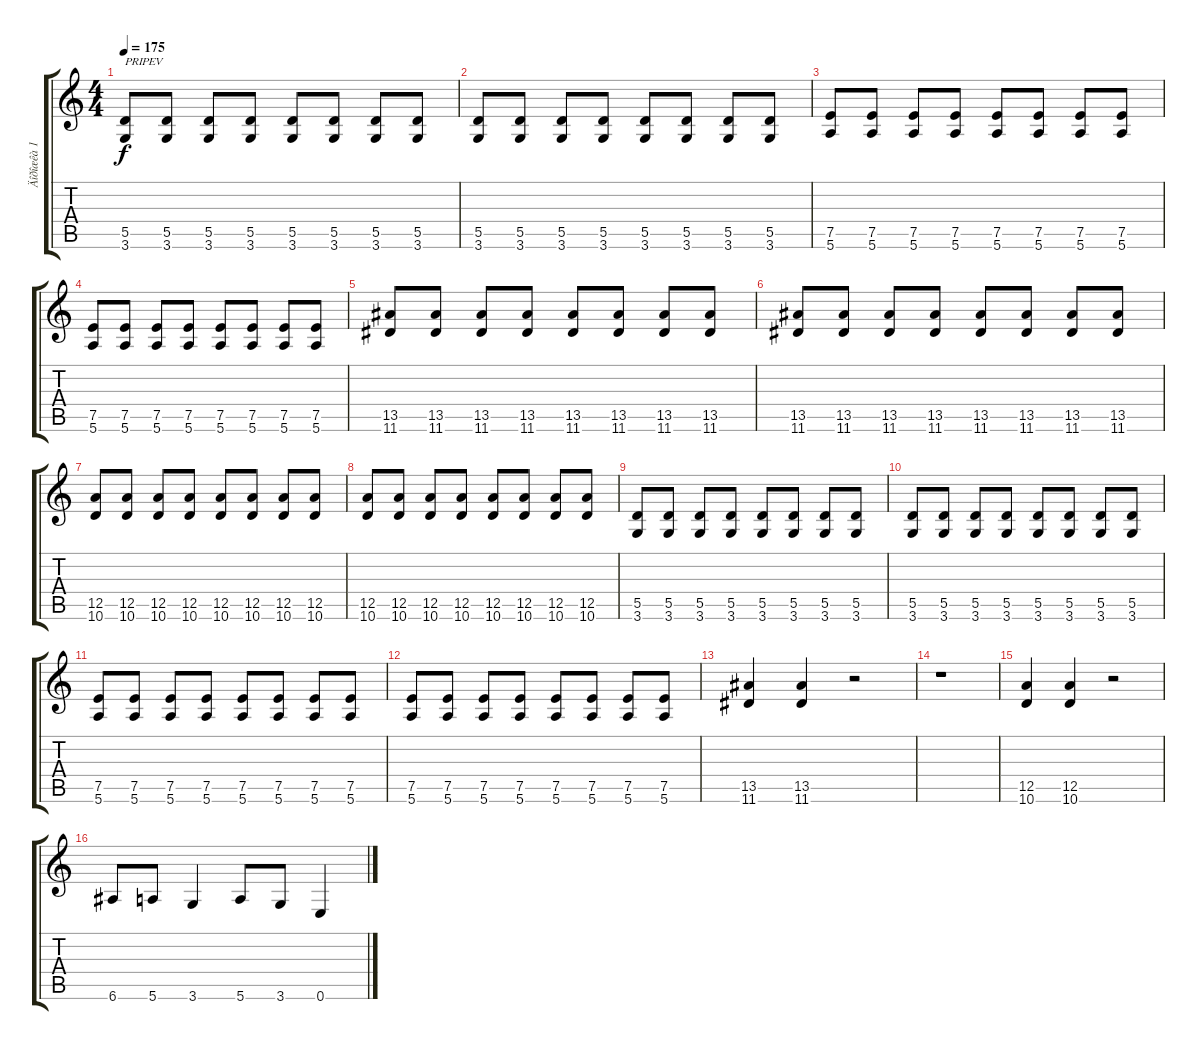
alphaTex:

\track ("Äîðîæêà 1" "Äîðîæêà 1") {instrument overdrivenguitar}
\staff {score tabs}
\tuning (E4 B3 G3 D3 A2 E2) {hide}
\ts (4 4)
\tempo 175
\clef g2
\ks c
(5.5 3.6).8{txt "PRIPEV" dy f} (5.5 3.6).8 (5.5 3.6).8 (5.5 3.6).8 (5.5 3.6).8 (5.5 3.6).8 (5.5 3.6).8 (5.5 3.6).8 |
(5.5 3.6).8 (5.5 3.6).8 (5.5 3.6).8 (5.5 3.6).8 (5.5 3.6).8 (5.5 3.6).8 (5.5 3.6).8 (5.5 3.6).8 |
(7.5 5.6).8 (7.5 5.6).8 (7.5 5.6).8 (7.5 5.6).8 (7.5 5.6).8 (7.5 5.6).8 (7.5 5.6).8 (7.5 5.6).8 |
(7.5 5.6).8 (7.5 5.6).8 (7.5 5.6).8 (7.5 5.6).8 (7.5 5.6).8 (7.5 5.6).8 (7.5 5.6).8 (7.5 5.6).8 |
(13.5 11.6).8 (13.5 11.6).8 (13.5 11.6).8 (13.5 11.6).8 (13.5 11.6).8 (13.5 11.6).8 (13.5 11.6).8 (13.5 11.6).8 |
(13.5 11.6).8 (13.5 11.6).8 (13.5 11.6).8 (13.5 11.6).8 (13.5 11.6).8 (13.5 11.6).8 (13.5 11.6).8 (13.5 11.6).8 |
(12.5 10.6).8 (12.5 10.6).8 (12.5 10.6).8 (12.5 10.6).8 (12.5 10.6).8 (12.5 10.6).8 (12.5 10.6).8 (12.5 10.6).8 |
(12.5 10.6).8 (12.5 10.6).8 (12.5 10.6).8 (12.5 10.6).8 (12.5 10.6).8 (12.5 10.6).8 (12.5 10.6).8 (12.5 10.6).8 |
(5.5 3.6).8 (5.5 3.6).8 (5.5 3.6).8 (5.5 3.6).8 (5.5 3.6).8 (5.5 3.6).8 (5.5 3.6).8 (5.5 3.6).8 |
(5.5 3.6).8 (5.5 3.6).8 (5.5 3.6).8 (5.5 3.6).8 (5.5 3.6).8 (5.5 3.6).8 (5.5 3.6).8 (5.5 3.6).8 |
(7.5 5.6).8 (7.5 5.6).8 (7.5 5.6).8 (7.5 5.6).8 (7.5 5.6).8 (7.5 5.6).8 (7.5 5.6).8 (7.5 5.6).8 |
(7.5 5.6).8 (7.5 5.6).8 (7.5 5.6).8 (7.5 5.6).8 (7.5 5.6).8 (7.5 5.6).8 (7.5 5.6).8 (7.5 5.6).8 |
(13.5 11.6).4 (13.5 11.6).4 r.2 |
r.1 |
(12.5 10.6).4 (12.5 10.6).4 r.2 |
6.6.8 5.6.8 3.6.4 5.6.8 3.6.8 0.6.4
